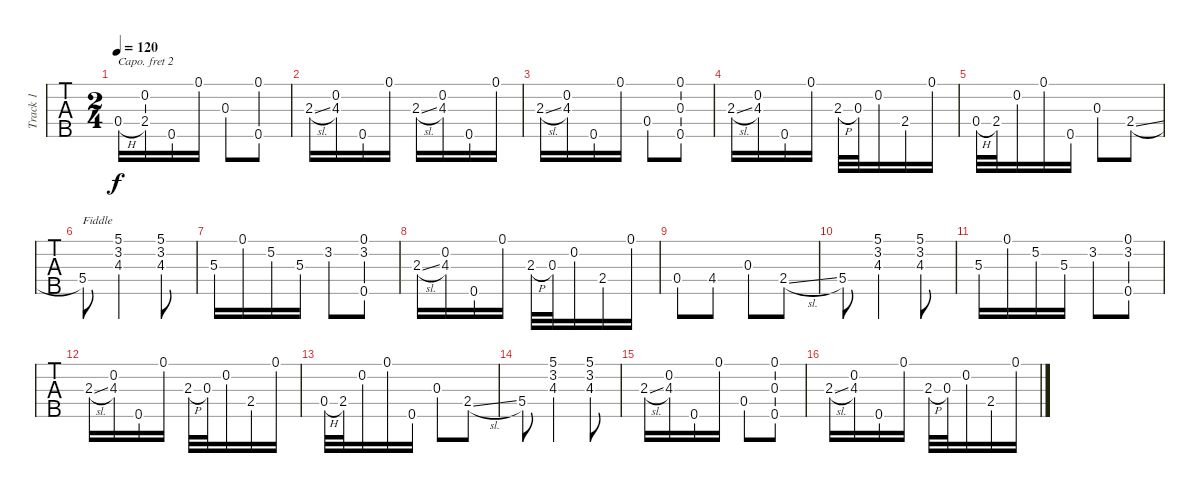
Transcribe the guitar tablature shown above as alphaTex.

\track ("Track 1" "Track 1") {instrument banjo}
\staff {tabs}
\capo 2
\tuning (D4 B3 G3 D3 G4) {hide}
\displaytranspose 12
\ts (2 4)
\tempo 120
\clef g2
\ks c
0.4{h}.16{dy f} (0.2 2.4).16 0.5.16 0.1.16 0.3.8 (0.1 0.5).8 |
2.3{sl}.16 (0.2 4.3).16 0.5.16 0.1.16 2.3{sl}.16 (0.2 4.3).16 0.5.16 0.1.16 |
2.3{sl}.16 (0.2 4.3).16 0.5.16 0.1.16 0.4.8 (0.1 0.3 0.5).8 |
2.3{sl}.16 (0.2 4.3).16 0.5.16 0.1.16 2.3{h}.32 0.3.32 0.2.16 2.4.16 0.1.16 |
0.4{h}.32 2.4.32 0.2.16 0.1.16 0.5.16 0.3.8 2.4{sl}.8 |
5.4.8{txt "Fiddle"} (5.1 3.2 4.3).4 (5.1 3.2 4.3).8 |
5.3.16 0.1.16 5.2.16 5.3.16 3.2.8 (0.1 3.2 0.5).8 |
2.3{sl}.16 (0.2 4.3).16 0.5.16 0.1.16 2.3{h}.32 0.3.32 0.2.16 2.4.16 0.1.16 |
0.4.8 4.4.8 0.3.8 2.4{sl}.8 |
5.4.8 (5.1 3.2 4.3).4 (5.1 3.2 4.3).8 |
5.3.16 0.1.16 5.2.16 5.3.16 3.2.8 (0.1 3.2 0.5).8 |
2.3{sl}.16 (0.2 4.3).16 0.5.16 0.1.16 2.3{h}.32 0.3.32 0.2.16 2.4.16 0.1.16 |
0.4{h}.32 2.4.32 0.2.16 0.1.16 0.5.16 0.3.8 2.4{sl}.8 |
5.4.8 (5.1 3.2 4.3).4 (5.1 3.2 4.3).8 |
2.3{sl}.16 (0.2 4.3).16 0.5.16 0.1.16 0.4.8 (0.1 0.3 0.5).8 |
2.3{sl}.16 (0.2 4.3).16 0.5.16 0.1.16 2.3{h}.32 0.3.32 0.2.16 2.4.16 0.1.16
